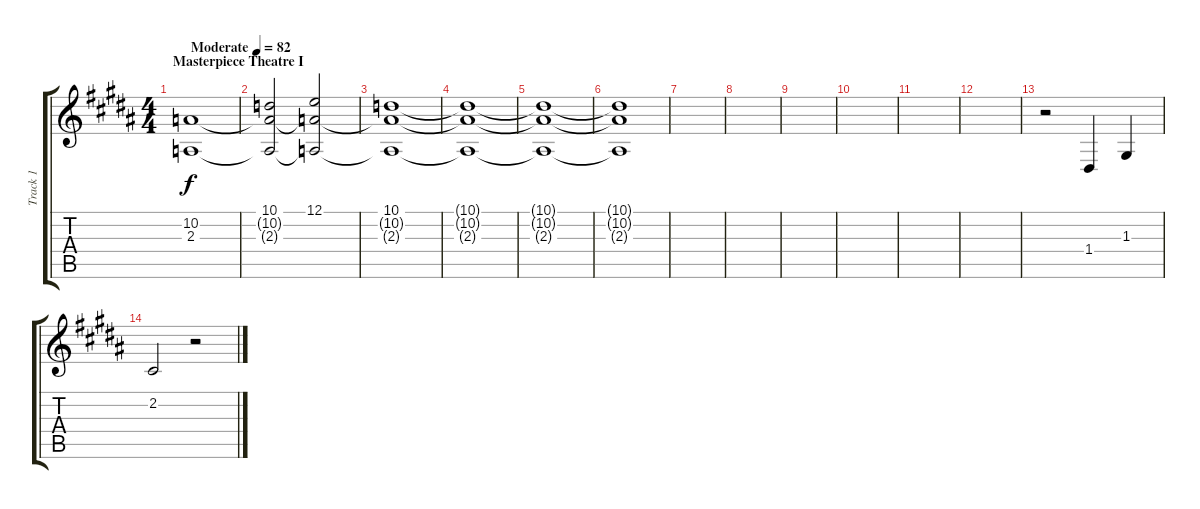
\track ("Track 1" "Track 1") {instrument stringensemble1}
\staff {score tabs}
\tuning (E4 B3 G3 D3 A2 E2) {hide}
\ts (4 4)
\section ("" "Masterpiece Theatre I")
\tempo (82 "Moderate")
\clef g2
\ks b
(10.2 2.3).1{dy f volume 12 instrument stringensemble1} |
(10.1 10.2{t} 2.3{t}).2 (12.1 10.2{t} 2.3{t}).2 |
(10.1 10.2{t} 2.3{t}).1 |
(10.1{t} 10.2{t} 2.3{t}).1 |
(10.1{t} 10.2{t} 2.3{t}).1{volume 0} |
(10.1{t} 10.2{t} 2.3{t}).1 |
|
|
|
|
|
|
r.2{volume 9 instrument violin} 1.4.4 1.3.4 |
2.2.2 r.2
